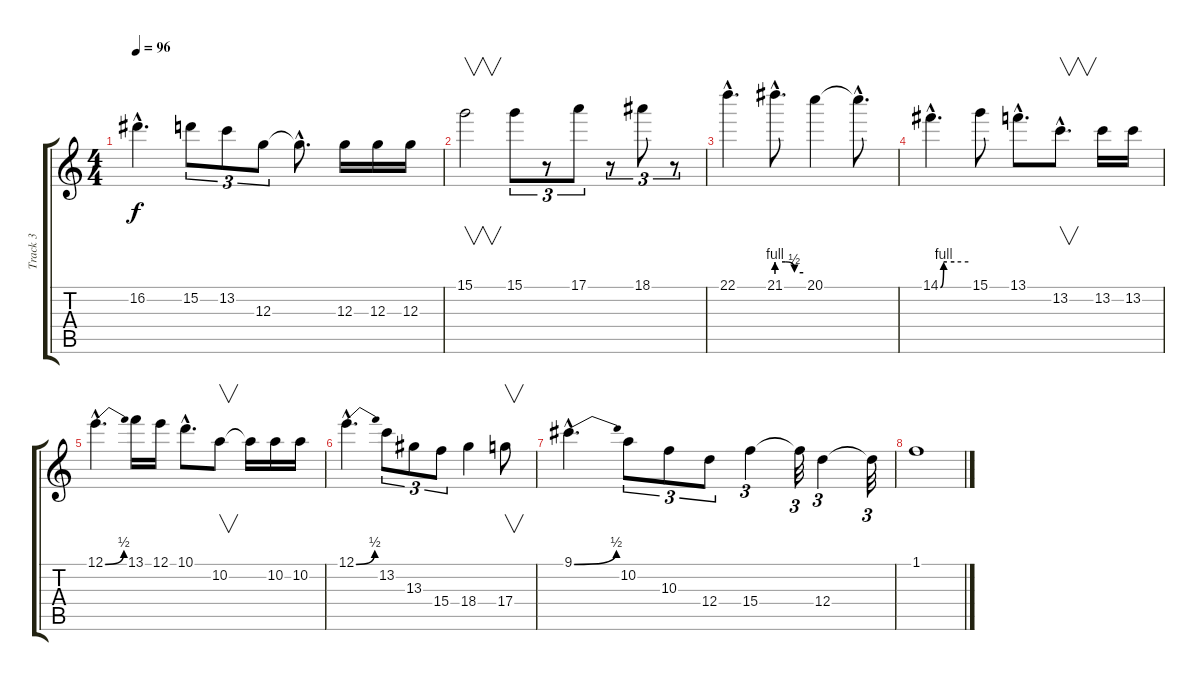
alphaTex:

\track ("Track 3" "Track 3") {instrument overdrivenguitar}
\staff {score tabs}
\tuning (E4 B3 G3 D3 A2 E2) {hide}
\ts (4 4)
\tempo 96
\clef g2
\ks c
16.2{hac}.4{d dy f} 15.2.8{tu (3 2)} 13.2.8{tu (3 2)} 12.3.8{tu (3 2)} 12.3{hac t}.8{d} 12.3.16 12.3.16 12.3.16 |
15.1.2{v} 15.1.8{tu (3 2)} r.8{tu (3 2)} 17.1.8{tu (3 2)} r.8{tu (3 2)} 18.1.8{tu (3 2)} r.8{tu (3 2)} |
22.1{hac}.4{d} 21.1{be (custom 0 4 20 4 40 2 60 2) hac}.8{d} 20.1.4 20.1{hac t}.8{d} |
14.1{be (custom 0 0 7 4 14 4 30 4 60 4) hac}.4{d} 15.1.8 13.1{hac}.8{d} 13.2{hac}.8{v d} 13.2.16 13.2.16 |
12.1{be (bend 0 0 60 2) hac}.4{d} 13.1.16 12.1.16 10.1{hac}.8{d} 10.2.8{v} 10.2{t}.16 10.2.16 10.2.16 |
12.1{be (bend 0 0 60 2) hac}.4{d} 13.2.8{tu (3 2)} 13.3.8{tu (3 2)} 15.4.8{tu (3 2)} 18.4.4 17.4.8{v} |
9.1{be (bend 0 0 60 2) hac}.4{d} 10.2.8{tu (3 2)} 10.3.8{tu (3 2)} 12.4.8{tu (3 2)} 15.4.4{tu (3 2)} 15.4{t}.32{tu (3 2)} 12.4.4{tu (3 2)} 12.4{t}.32{tu (3 2)} |
1.1.1
